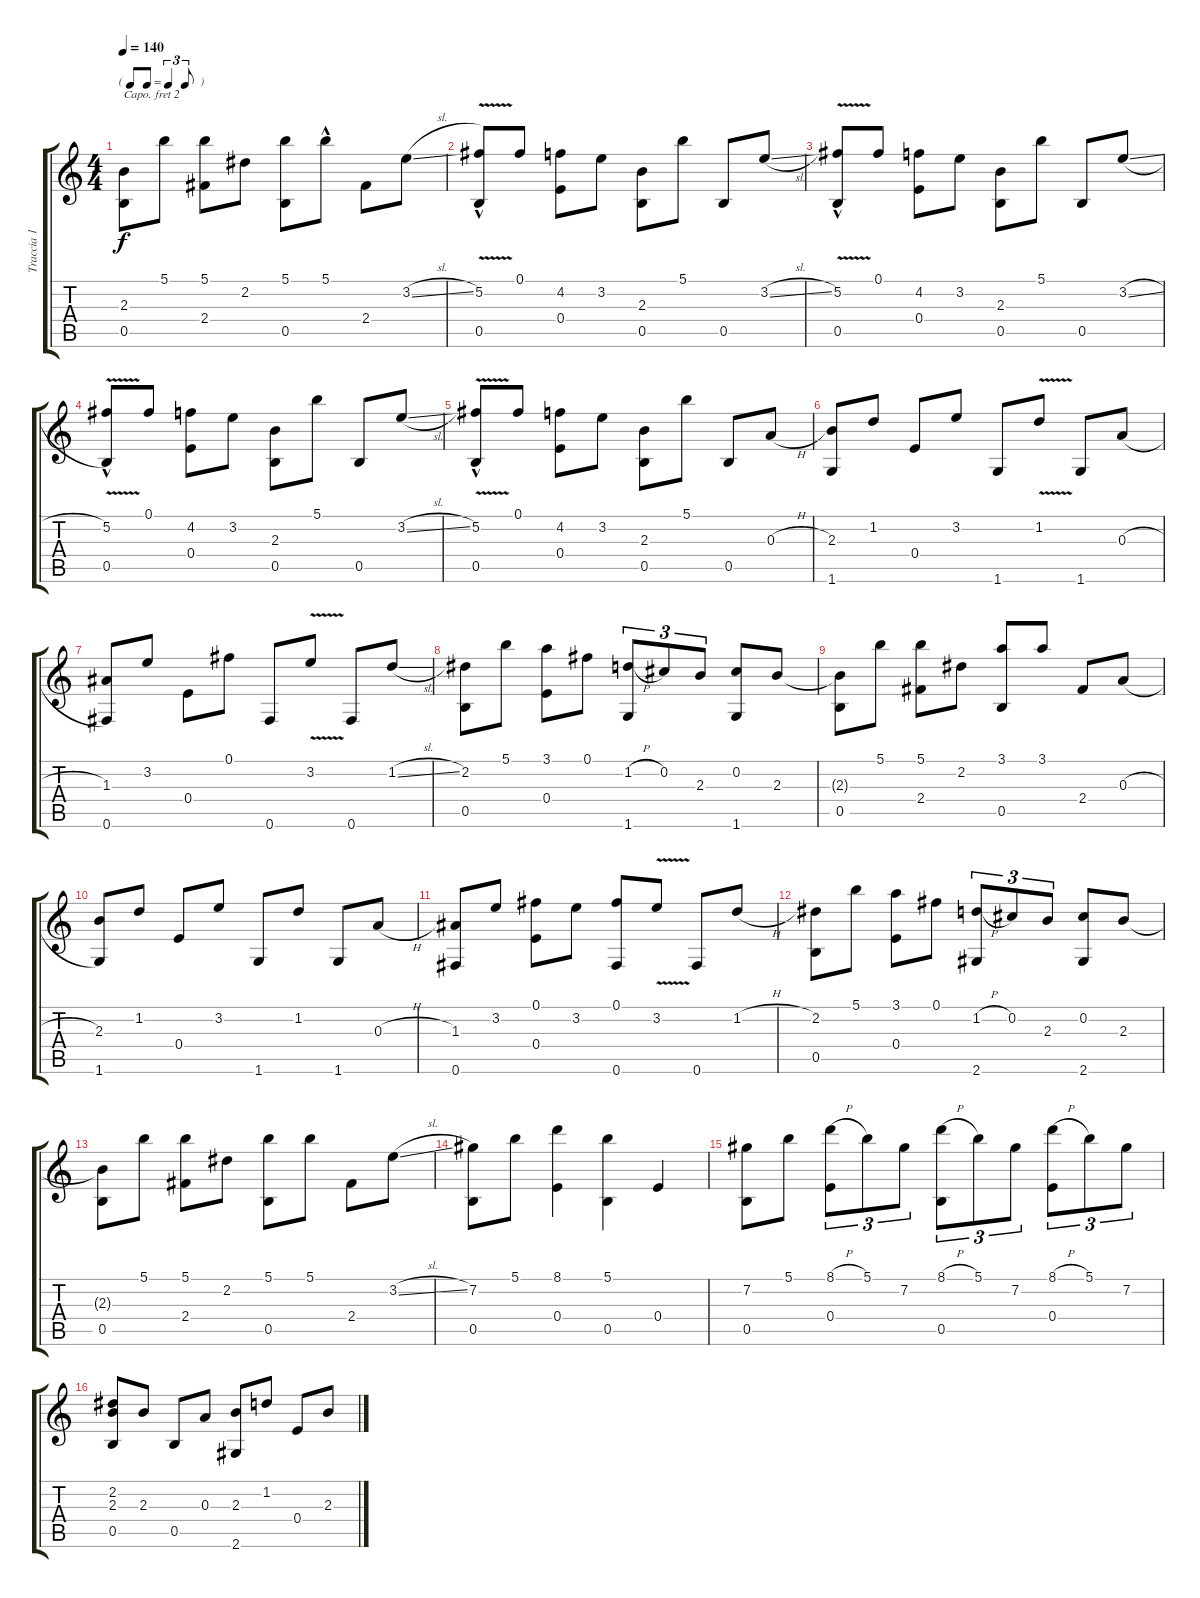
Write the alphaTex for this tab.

\track ("Traccia 1" "Traccia 1") {instrument acousticguitarsteel}
\staff {score tabs}
\capo 2
\tuning (E4 B3 G3 D3 A2 E2) {hide}
\ts (4 4)
\tf triplet8th
\tempo 140
\clef g2
\ks c
(2.3{t} 0.5).8{dy f} 5.1.8 (5.1 2.4).8 2.2.8 (5.1 0.5).8 5.1{hac}.8 2.4.8 3.2{sl}.8 |
(5.2{v hac} 0.5).8 0.1.8 (4.2 0.4).8 3.2.8 (2.3 0.5).8 5.1.8 0.5.8 3.2{sl}.8 |
(5.2{v hac} 0.5).8 0.1.8 (4.2 0.4).8 3.2.8 (2.3 0.5).8 5.1.8 0.5.8 3.2{sl}.8 |
(5.2{v hac} 0.5).8 0.1.8 (4.2 0.4).8 3.2.8 (2.3 0.5).8 5.1.8 0.5.8 3.2{sl}.8 |
(5.2{v hac} 0.5).8 0.1.8 (4.2 0.4).8 3.2.8 (2.3 0.5).8 5.1.8 0.5.8 0.3{h}.8 |
(2.3 1.6).8 1.2.8 0.4.8 3.2.8 1.6.8 1.2{v}.8 1.6.8 0.3{h}.8 |
(1.3 0.6).8 3.2.8 0.4.8 0.1.8 0.6.8 3.2{v}.8 0.6.8 1.2{sl}.8 |
(2.2 0.5).8 5.1.8 (3.1 0.4).8 0.1.8 (1.2{h} 1.6).8{tu (3 2)} 0.2.8{tu (3 2)} 2.3.8{tu (3 2)} (0.2 1.6).8 2.3.8 |
(2.3{t} 0.5).8 5.1.8 (5.1 2.4).8 2.2.8 (3.1 0.5).8 3.1.8 2.4.8 0.3{h}.8 |
(2.3 1.6).8 1.2.8 0.4.8 3.2.8 1.6.8 1.2.8 1.6.8 0.3{h}.8 |
(1.3 0.6).8 3.2.8 (0.1 0.4).8 3.2.8 (0.1 0.6).8 3.2{v}.8 0.6.8 1.2{h}.8 |
(2.2 0.5).8 5.1.8 (3.1 0.4).8 0.1.8 (1.2{h} 2.6).8{tu (3 2)} 0.2.8{tu (3 2)} 2.3.8{tu (3 2)} (0.2 2.6).8 2.3.8 |
(2.3{t} 0.5).8 5.1.8 (5.1 2.4).8 2.2.8 (5.1 0.5).8 5.1.8 2.4.8 3.2{sl}.8 |
(7.2 0.5).8 5.1.8 (8.1 0.4).4 (5.1 0.5).4 0.4.4 |
(7.2 0.5).8 5.1.8 (8.1{h} 0.4).8{tu (3 2)} 5.1.8{tu (3 2)} 7.2.8{tu (3 2)} (8.1{h} 0.5).8{tu (3 2)} 5.1.8{tu (3 2)} 7.2.8{tu (3 2)} (8.1{h} 0.4).8{tu (3 2)} 5.1.8{tu (3 2)} 7.2.8{tu (3 2)} |
(2.2 2.3 0.5).8 2.3.8 0.5.8 0.3.8 (2.3 2.6).8 1.2.8 0.4.8 2.3.8
